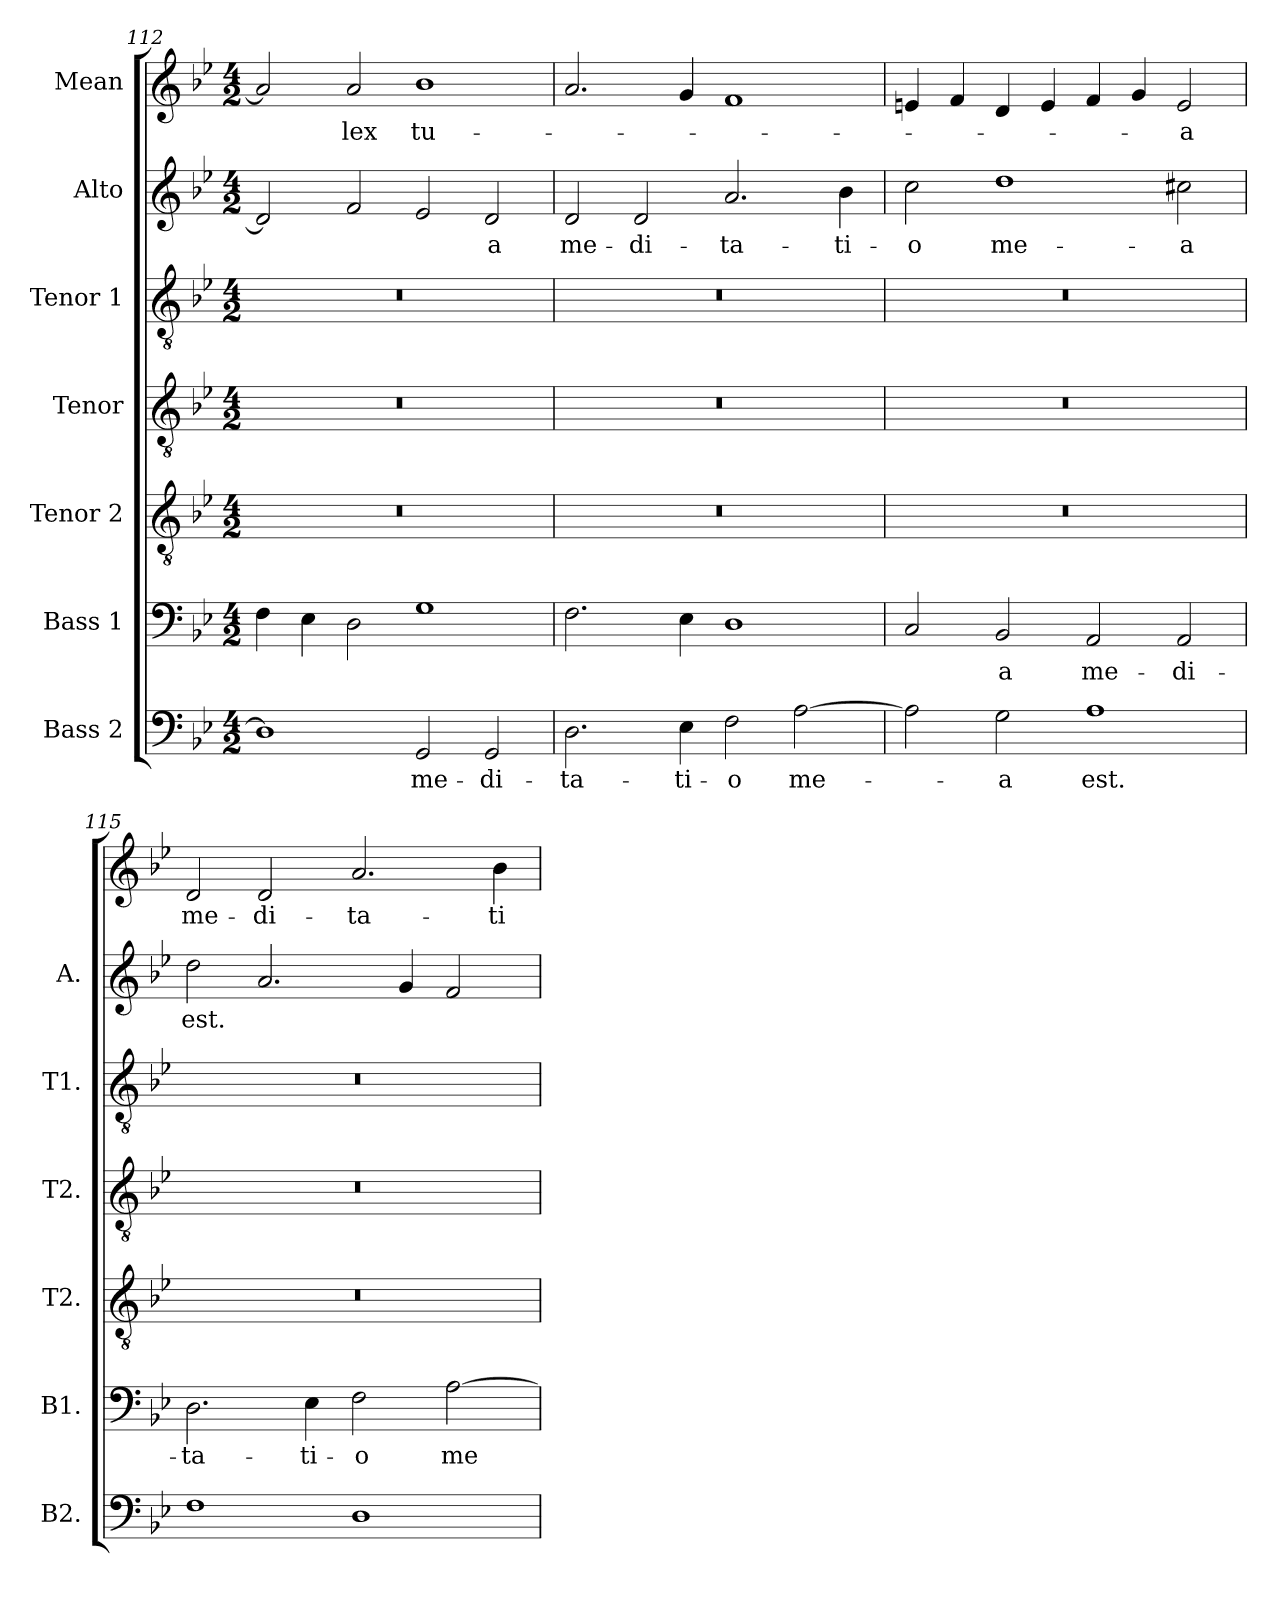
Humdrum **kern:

**kern	**text	**kern	**text	**kern	**kern	**kern	**kern	**text	**kern	**text
*part7	*part7	*part6	*part6	*part5	*part4	*part3	*part2	*part2	*part1	*part1
*staff7	*staff7	*staff6	*staff6	*staff5	*staff4	*staff3	*staff2	*staff2	*staff1	*staff1
*I"Bass 2	*	*I"Bass 1	*	*I"Tenor 2	*I"Tenor	*I"Tenor 1	*I"Alto	*	*I"Mean	*
*I'B2.	*	*I'B1.	*	*I'T2.	*I'T2.	*I'T1.	*I'A.	*	*	*
*clefF4	*	*clefF4	*	*clefGv2	*clefGv2	*clefGv2	*clefG2	*	*clefG2	*
*	*	*	*	*ITrd7c12	*ITrd7c12	*ITrd7c12	*	*	*	*
*k[b-e-]	*	*k[b-e-]	*	*k[b-e-]	*k[b-e-]	*k[b-e-]	*k[b-e-]	*	*k[b-e-]	*
*B-:	*	*B-:	*	*B-:	*B-:	*B-:	*B-:	*	*B-:	*
*M4/2	*	*M4/2	*	*M4/2	*M4/2	*M4/2	*M4/2	*	*M4/2	*
=112	=112	=112	=112	=112	=112	=112	=112	=112	=112	=112
!	!	!	!	!LO:N:vis=1	!LO:N:vis=1	!LO:N:vis=1	!	!	!	!
1Di]	.	4Fi\	.	0r	0r	0r	2di/]	.	2ai/]	.
.	.	4E-i\	.	.	.	.	.	.	.	.
!	!	!	!	!	!	!	!	!	!	!LO:LY:b:color=#000000
.	.	2Di\	.	.	.	.	2fi/	.	2ai/	lex
!	!LO:LY:b:color=#000000	!	!	!	!	!	!	!	!	!
!	!	!	!	!	!	!	!	!	!	!LO:LY:b:color=#000000
2GGi/	me-	1Gi	.	.	.	.	2e-i/	.	1b-i	tu-
!	!LO:LY:b:color=#000000	!	!	!	!	!	!	!	!	!
!	!	!	!	!	!	!	!	!LO:LY:b:color=#000000	!	!
2GGi/	-di-	.	.	.	.	.	2di/	-a	.	.
=113	=113	=113	=113	=113	=113	=113	=113	=113	=113	=113
!	!LO:LY:b:color=#000000	!	!	!LO:N:vis=1	!LO:N:vis=1	!LO:N:vis=1	!	!	!	!
!	!	!	!	!	!	!	!	!LO:LY:b:color=#000000	!	!
2.Di\	-ta-	2.Fi\	.	0r	0r	0r	2di/	me-	2.ai/	.
!	!	!	!	!	!	!	!	!LO:LY:b:color=#000000	!	!
.	.	.	.	.	.	.	2di/	-di-	.	.
!	!LO:LY:b:color=#000000	!	!	!	!	!	!	!	!	!
4E-i\	-ti-	4E-i\	.	.	.	.	.	.	4gi/	.
!	!LO:LY:b:color=#000000	!	!	!	!	!	!	!	!	!
!	!	!	!	!	!	!	!	!LO:LY:b:color=#000000	!	!
2Fi\	-o	1Di	.	.	.	.	2.ai/	-ta-	1fi	.
!	!LO:LY:b:color=#000000	!	!	!	!	!	!	!	!	!
[2Ai\	me-	.	.	.	.	.	.	.	.	.
!	!	!	!	!	!	!	!	!LO:LY:b:color=#000000	!	!
.	.	.	.	.	.	.	4b-i\	-ti-	.	.
=114	=114	=114	=114	=114	=114	=114	=114	=114	=114	=114
!	!	!	!	!LO:N:vis=1	!LO:N:vis=1	!LO:N:vis=1	!	!	!	!
!	!	!	!	!	!	!	!	!LO:LY:b:color=#000000	!	!
2Ai\]	.	2Ci/	.	0r	0r	0r	2cci\	-o	4eni/	.
.	.	.	.	.	.	.	.	.	4fi/	.
!	!LO:LY:b:color=#000000	!	!	!	!	!	!	!	!	!
!	!	!	!LO:LY:b:color=#000000	!	!	!	!	!	!	!
!	!	!	!	!	!	!	!	!LO:LY:b:color=#000000	!	!
2Gi\	-a	2BB-i/	-a	.	.	.	1ddi	me-	4di/	.
.	.	.	.	.	.	.	.	.	4ei/	.
!	!LO:LY:b:color=#000000	!	!	!	!	!	!	!	!	!
!	!	!	!LO:LY:b:color=#000000	!	!	!	!	!	!	!
1Ai	est.	2AAi/	me-	.	.	.	.	.	4fi/	.
.	.	.	.	.	.	.	.	.	4gi/	.
!	!	!	!LO:LY:b:color=#000000	!	!	!	!	!	!	!
!	!	!	!	!	!	!	!	!LO:LY:b:color=#000000	!	!
!	!	!	!	!	!	!	!	!	!	!LO:LY:b:color=#000000
.	.	2AAi/	-di-	.	.	.	2cc#Xi\	-a	2ei/	-a
!!LO:PB:g=z
=115	=115	=115	=115	=115	=115	=115	=115	=115	=115	=115
!	!	!	!LO:LY:b:color=#000000	!LO:N:vis=1	!LO:N:vis=1	!LO:N:vis=1	!	!	!	!
!	!	!	!	!	!	!	!	!LO:LY:b:color=#000000	!	!
!	!	!	!	!	!	!	!	!	!	!LO:LY:b:color=#000000
1Fi	.	2.Di\	-ta-	0r	0r	0r	2ddi\	est.	2di/	me-
!	!	!	!	!	!	!	!	!	!	!LO:LY:b:color=#000000
.	.	.	.	.	.	.	2.ai/	.	2di/	-di-
!	!	!	!LO:LY:b:color=#000000	!	!	!	!	!	!	!
.	.	4E-i\	-ti-	.	.	.	.	.	.	.
!	!	!	!LO:LY:b:color=#000000	!	!	!	!	!	!	!
!	!	!	!	!	!	!	!	!	!	!LO:LY:b:color=#000000
1Di	.	2Fi\	-o	.	.	.	.	.	2.ai/	-ta-
.	.	.	.	.	.	.	4gi/	.	.	.
!	!	!	!LO:LY:b:color=#000000	!	!	!	!	!	!	!
.	.	[2Ai\	me-	.	.	.	2fi/	.	.	.
!	!	!	!	!	!	!	!	!	!	!LO:LY:b:color=#000000
.	.	.	.	.	.	.	.	.	4b-i\	-ti-
=	=	=	=	=	=	=	=	=	=	=
*-	*-	*-	*-	*-	*-	*-	*-	*-	*-	*-
